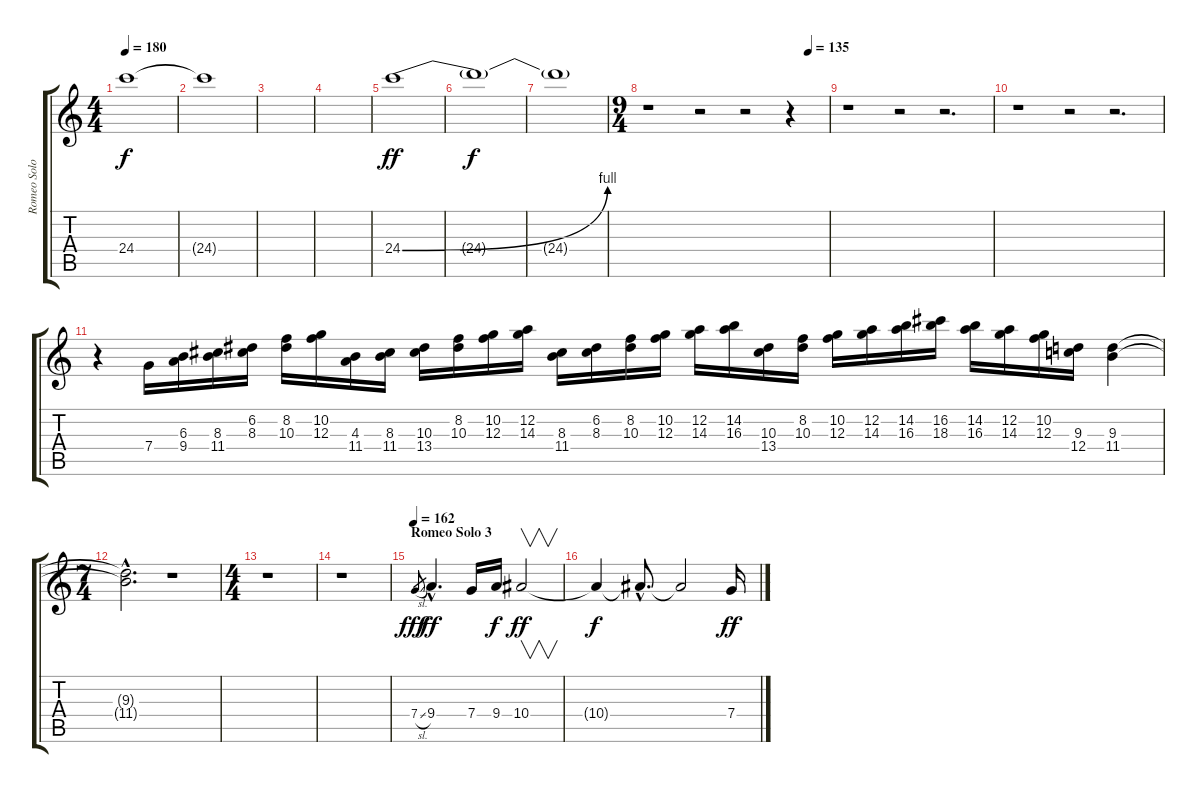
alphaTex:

\track ("Romeo Solo" "Romeo Solo") {instrument distortionguitar}
\staff {score tabs}
\tuning (D4 A3 F3 C3 G2 D2) {hide}
\ts (4 4)
\tempo 180
\clef g2
\ks c
24.4{t}.1{dy f} |
24.4{t}.1 |
|
|
24.4{be (bend 0 0 60 4)}.1{dy ff volume 7 balance 8} |
24.4{t}.1{dy f} |
24.4{t}.1 |
\ts (9 4)
\tempo (135 0.8888888888888888)
r.1 r.2 r.2 r.4 |
r.1 r.2 r.2{d} |
r.1 r.2 r.2{d} |
r.4 7.4.16{volume 12 instrument distortionguitar} (6.3 9.4).16 (8.3 11.4).16 (6.2 8.3).16 (8.2 10.3).16 (10.2 12.3).16 (4.3 11.4).16 (8.3 11.4).16 (10.3 13.4).16 (8.2 10.3).16 (10.2 12.3).16 (12.2 14.3).16 (8.3 11.4).16 (6.2 8.3).16 (8.2 10.3).16 (10.2 12.3).16 (12.2 14.3).16 (14.2 16.3).16 (10.3 13.4).16 (8.2 10.3).16 (10.2 12.3).16 (12.2 14.3).16 (14.2 16.3).16 (16.2 18.3).16 (14.2 16.3).16 (12.2 14.3).16 (10.2 12.3).16 (9.3 12.4).16 (9.3 11.4).4 |
\ts (7 4)
(9.3{hac t} 11.4{hac t}).2{d} r.1 |
\ts (4 4)
r.1 |
r.1 |
\section ("" "Romeo Solo 3")
\tempo 162
7.4{sl}.8{gr dy fff} 9.4{hac}.4{d dy ff volume 16 balance 8} 7.4.16 9.4.16{dy f} 10.4.2{v dy ff} |
10.4{t}.4{dy f} 10.4{hac t}.8{d} 10.4{t}.2 7.4{ss}.16{dy ff}
